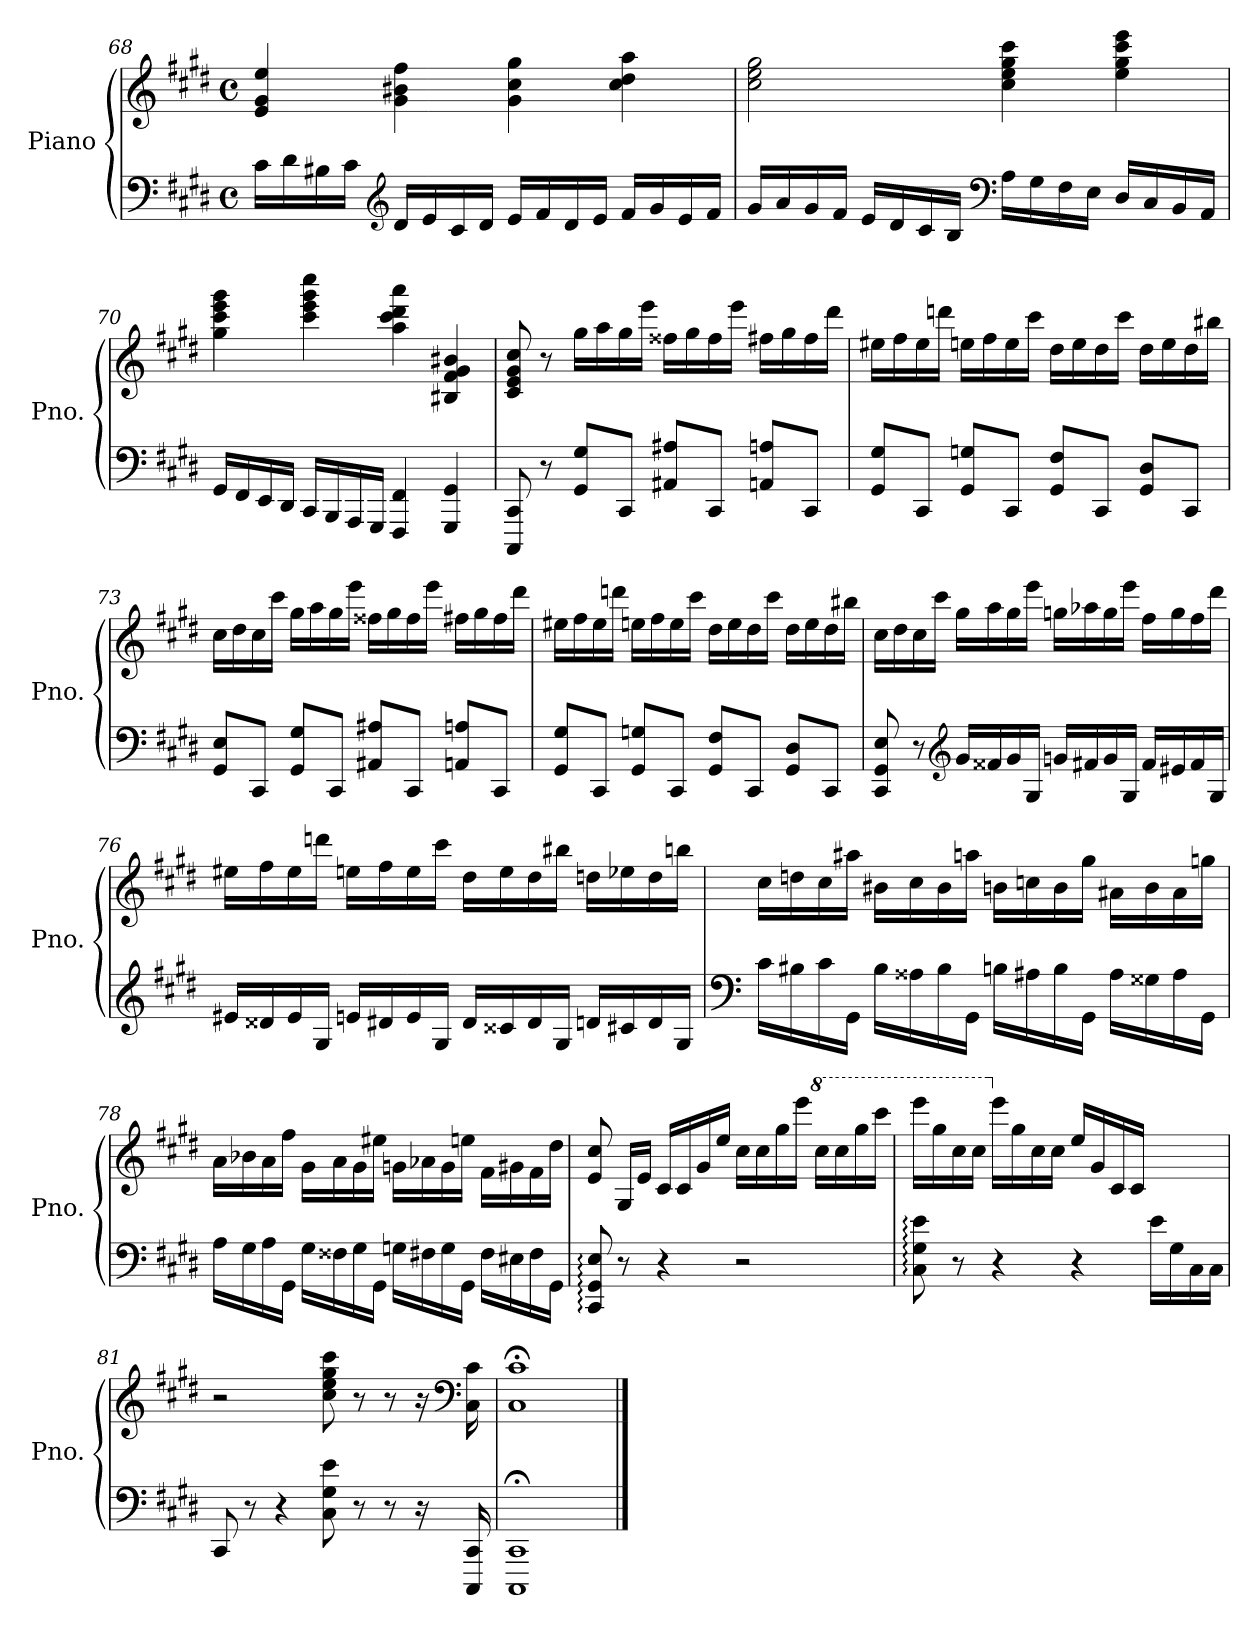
**kern	**kern
*part1	*part1
*staff2	*staff1
*I"Piano	*
*I'Pno.	*
!!LO:LB:g=z
*clefF4	*clefG2
*k[f#c#g#d#]	*k[f#c#g#d#]
*M4/4	*M4/4
*met(c)	*met(c)
=68	=68
16c#\LL	4e/ 4g#/ 4ee/
16d#\	.
16B#X\	.
16c#\JJ	.
*clefG2	*
16d#/LL	4g#\ 4b#X\ 4ff#\
16e/	.
16c#/	.
16d#/JJ	.
16e/LL	4g#\ 4cc#\ 4gg#\
16f#/	.
16d#/	.
16e/JJ	.
16f#/LL	4cc#\ 4dd#\ 4aa\
16g#/	.
16e/	.
16f#/JJ	.
=69	=69
16g#/LL	2cc#\ 2ee\ 2gg#\
16a/	.
16g#/	.
16f#/JJ	.
16e/LL	.
16d#/	.
16c#/	.
16B/JJ	.
*clefF4	*
16A\LL	4cc#\ 4ee\ 4gg#\ 4ccc#\
16G#\	.
16F#\	.
16E\JJ	.
16D#/LL	4ee\ 4gg#\ 4ccc#\ 4eee\
16C#/	.
16BB/	.
16AA/JJ	.
=70	=70
16GG#/LL	4gg#\ 4ccc#\ 4eee\ 4ggg#\
16FF#/	.
16EE/	.
16DD#/JJ	.
16CC#/LL	4ccc#\ 4eee\ 4ggg#\ 4cccc#\
16BBB/	.
16AAA/	.
16GGG#/JJ	.
4FFF#/ 4FF#/	4aa\ 4ccc#\ 4ddd#\ 4aaa\
4GGG#/ 4GG#/	4B#X/ 4f#/ 4g#/ 4b#X/
!!LO:LB:g=z
=71	=71
8CCC#/ 8CC#/	8c#/ 8e/ 8g#/ 8cc#/
8r	8r
8GG#/ 8G#/L	16gg#\LL
.	16aa\
8CC#/J	16gg#\
.	16eee\JJ
8AA#X/ 8A#X/L	16ff##X\LL
.	16gg#\
8CC#/J	16ff##\
.	16eee\JJ
8AAn/ 8An/L	16ff#X\LL
.	16gg#\
8CC#/J	16ff#\
.	16ddd#\JJ
=72	=72
8GG#/ 8G#/L	16ee#X\LL
.	16ff#\
8CC#/J	16ee#\
.	16dddn\JJ
8GG#/ 8Gn/L	16een\LL
.	16ff#\
8CC#/J	16ee\
.	16ccc#\JJ
8GG#/ 8F#/L	16dd#\LL
.	16ee\
8CC#/J	16dd#\
.	16ccc#\JJ
8GG#/ 8D#/L	16dd#\LL
.	16ee\
8CC#/J	16dd#\
.	16bb#X\JJ
=73	=73
8GG#/ 8E/L	16cc#\LL
.	16dd#\
8CC#/J	16cc#\
.	16ccc#\JJ
8GG#/ 8G#/L	16gg#\LL
.	16aa\
8CC#/J	16gg#\
.	16eee\JJ
8AA#X/ 8A#X/L	16ff##X\LL
.	16gg#\
8CC#/J	16ff##\
.	16eee\JJ
8AAn/ 8An/L	16ff#X\LL
.	16gg#\
8CC#/J	16ff#\
.	16ddd#\JJ
!!LO:PB:g=z
=74	=74
8GG#/ 8G#/L	16ee#X\LL
.	16ff#\
8CC#/J	16ee#\
.	16dddn\JJ
8GG#/ 8Gn/L	16een\LL
.	16ff#\
8CC#/J	16ee\
.	16ccc#\JJ
8GG#/ 8F#/L	16dd#\LL
.	16ee\
8CC#/J	16dd#\
.	16ccc#\JJ
8GG#/ 8D#/L	16dd#\LL
.	16ee\
8CC#/J	16dd#\
.	16bb#X\JJ
=75	=75
8CC#/ 8GG#/ 8E/	16cc#\LL
.	16dd#\
8r	16cc#\
.	16ccc#\JJ
*clefG2	*
16g#/LL	16gg#\LL
16f##X/	16aa\
16g#/	16gg#\
16G#/JJ	16eee\JJ
16gn/LL	16ggn\LL
16f#X/	16aa-X\
16g/	16gg\
16G#/JJ	16eee\JJ
16f#/LL	16ff#\LL
16e#X/	16gg\
16f#/	16ff#\
16G#/JJ	16ddd#\JJ
!!LO:LB:g=z
=76	=76
16e#X/LL	16ee#X\LL
16d##X/	16ff#\
16e#/	16ee#\
16G#/JJ	16dddn\JJ
16en/LL	16een\LL
16d#X/	16ff#\
16e/	16ee\
16G#/JJ	16ccc#\JJ
16d#/LL	16dd#\LL
16c##X/	16ee\
16d#/	16dd#\
16G#/JJ	16bb#X\JJ
16dn/LL	16ddn\LL
16c#X/	16ee-X\
16d/	16dd\
16G#/JJ	16bbn\JJ
=77	=77
*clefF4	*
16c#\LL	16cc#\LL
16B#X\	16ddn\
16c#\	16cc#\
16GG#\JJ	16aa#X\JJ
16B#\LL	16b#X\LL
16A##X\	16cc#\
16B#\	16b#\
16GG#\JJ	16aan\JJ
16Bn\LL	16bn\LL
16A#X\	16ccn\
16B\	16b\
16GG#\JJ	16gg#\JJ
16A#\LL	16a#X\LL
16G##X\	16b\
16A#\	16a#\
16GG#\JJ	16ggn\JJ
!!LO:LB:g=z
=78	=78
16A\LL	16a\LL
16G#\	16b-X\
16A\	16a\
16GG#\JJ	16ff#\JJ
16G#\LL	16g#\LL
16F##X\	16a\
16G#\	16g#\
16GG#\JJ	16ee#X\JJ
16Gn\LL	16gn\LL
16F#X\	16a-X\
16G\	16g\
16GG#\JJ	16een\JJ
16F#\LL	16f#\LL
16E#X\	16g#X\
16F#\	16f#\
16GG#\JJ	16dd#\JJ
=79	=79
8CC#/: 8GG#/: 8E/:	8e/ 8cc#/
8r	16G#/LL
.	16e/JJ
4r	16c#/LL
.	16c#/
.	16g#/
.	16ee/JJ
2r	16cc#\LL
.	16cc#\
.	16gg#\
.	16eee\JJ
*	*8va
.	16ccc#\LL
.	16ccc#\
.	16ggg#\
.	16cccc#\JJ
=80	=80
8C#\: 8G#\: 8e\:	16eeee\LL
.	16ggg#\
8r	16ccc#\
.	16ccc#\JJ
*	*X8va
4r	16eee\LL
.	16gg#\
.	16cc#\
.	16cc#\JJ
4r	16ee/LL
.	16g#/
.	16c#/
.	16c#/JJ
16e\LL	4ryy
16G#\	.
16C#\	.
16C#\JJ	.
!!LO:LB:g=z
=81	=81
8CC#/	2r
8r	.
4r	.
8C#\ 8G#\ 8e\	8cc#\ 8ee\ 8gg#\ 8ccc#\
8r	8r
8r	8r
16r	16r
*	*clefF4
16CCC#/ 16CC#/	16C#\ 16c#\
=82	=82
*	*MM90
1CCC#;< 1CC#;<	1C#;< 1c#;<
==	==
*-	*-
